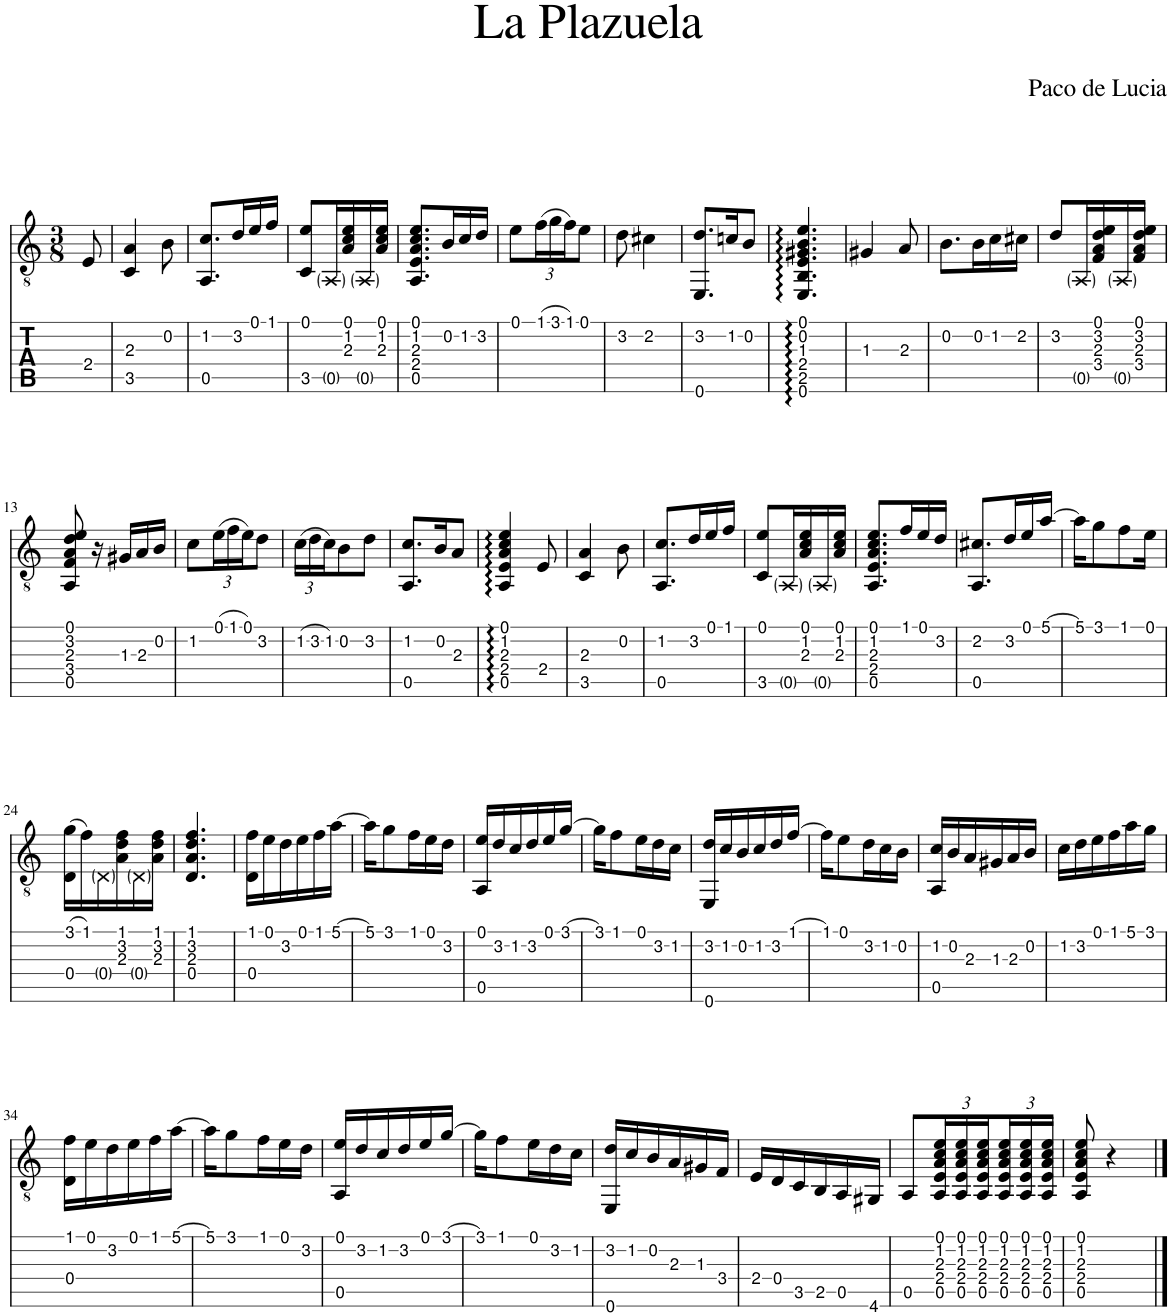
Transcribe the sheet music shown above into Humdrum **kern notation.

**kern	**kern
*part1	*part1
*staff2	*staff1
*I"Guitar	*
*I'Guit.	*
*stria6	*
*	*clefGv2
*k[]	*k[]
*M3/8	*M3/8
=1	=1
8E	8E/
=2	=2
4C 4A	4C/ 4A/
8B	8B\
=3	=3
8.AA\ 8.c\L	8.AA/ 8.c/L
16dL	16d/L
16e	16e/
16fJJ	16f/JJ
=4	=4
8C\ 8e\L	8C/ 8e/L
16AAL	16AA/L
16A\ 16c\ 16e\	16A/ 16c/ 16e/
16AA	16AA/
16A\ 16c\ 16e\JJ	16A/ 16c/ 16e/JJ
=5	=5
8.AA\ 8.E\ 8.A\ 8.c\ 8.e\L	8.AA/ 8.E/ 8.A/ 8.c/ 8.e/L
16BL	16B/L
16c	16c/
16dJJ	16d/JJ
=6	=6
8eL	8e\L
*Xbrackettup	*Xbrackettup
24fL	(24f\L
24g	24g\
24fJ	24f\J)
8eJ	8e\J
=7	=7
8d	8d\
4c#	4c#X\
=8	=8
8.EE\ 8.d\L	8.EE/ 8.d/L
16cnK	16cn/K
8BJ	8B/J
=9	=9
4.EE:: 4.BB:: 4.E:: 4.G#:: 4.B:: 4.e::	4.EE/:: 4.BB/:: 4.E/:: 4.G#X/:: 4.B/:: 4.e/::
=10	=10
4G#	4G#X/
8A	8A/
=11	=11
8.BL	8.B\L
16BL	16B\L
16c	16c\
16c#JJ	16c#X\JJ
=12	=12
8dL	8d/L
16AAL	16AA/L
16F\ 16A\ 16d\ 16e\	16F/ 16A/ 16d/ 16e/
16AA	16AA/
16F\ 16A\ 16d\ 16e\JJ	16F/ 16A/ 16d/ 16e/JJ
!!LO:LB:g=z
=13	=13
8AA 8F 8A 8d 8e	8AA/ 8F/ 8A/ 8d/ 8e/
16r	16r
16G#LL	16G#X/LL
16A	16A/
16BJJ	16B/JJ
=14	=14
8cL	8c\L
24eL	(24e\L
24f	24f\
24eJ	24e\J)
8dJ	8d\J
=15	=15
24cLL	(24c\LL
24d	24d\
24cJ	24c\J)
8B	8B\
8dJ	8d\J
=16	=16
8.AA\ 8.c\L	8.AA/ 8.c/L
16BK	16B/K
8AJ	8A/J
=17	=17
4AA:: 4E:: 4A:: 4c:: 4e::	4AA/:: 4E/:: 4A/:: 4c/:: 4e/::
8E	8E/
=18	=18
4C 4A	4C/ 4A/
8B	8B\
=19	=19
8.AA\ 8.c\L	8.AA/ 8.c/L
16dL	16d/L
16e	16e/
16fJJ	16f/JJ
=20	=20
8C\ 8e\L	8C/ 8e/L
16AAL	16AA/L
16A\ 16c\ 16e\	16A/ 16c/ 16e/
16AA	16AA/
16A\ 16c\ 16e\JJ	16A/ 16c/ 16e/JJ
=21	=21
8.AA\ 8.E\ 8.A\ 8.c\ 8.e\L	8.AA/ 8.E/ 8.A/ 8.c/ 8.e/L
16fL	16f/L
16e	16e/
16dJJ	16d/JJ
=22	=22
8.AA\ 8.c#\L	8.AA/ 8.c#X/L
16dL	16d/L
16e	16e/
[16aJJ	[16a/JJ
=23	=23
16aKL]	16a\KL]
8g	8g\
8f	8f\
16eJk	16e\Jk
!!LO:LB:g=z
=24	=24
16D\ 16g\LL	(16D\ 16g\LL
16f	16f\)
16D	16D\
16A\ 16d\ 16f\	16A\ 16d\ 16f\
16D	16D\
16A\ 16d\ 16f\JJ	16A\ 16d\ 16f\JJ
=25	=25
4.D 4.A 4.d 4.f	4.D/ 4.A/ 4.d/ 4.f/
=26	=26
16D\ 16f\LL	16D\ 16f\LL
16e	16e\
16d	16d\
16e	16e\
16f	16f\
[16aJJ	[16a\JJ
=27	=27
16aKL]	16a\KL]
8g	8g\
16fL	16f\L
16e	16e\
16dJJ	16d\JJ
=28	=28
16AA\ 16e\LL	16AA/ 16e/LL
16d	16d/
16c	16c/
16d	16d/
16e	16e/
[16gJJ	[16g/JJ
=29	=29
16gKL]	16g\KL]
8f	8f\
16eL	16e\L
16d	16d\
16cJJ	16c\JJ
=30	=30
16EE\ 16d\LL	16EE/ 16d/LL
16c	16c/
16B	16B/
16c	16c/
16d	16d/
[16fJJ	[16f/JJ
=31	=31
16fKL]	16f\KL]
8e	8e\
16dL	16d\L
16c	16c\
16BJJ	16B\JJ
=32	=32
16AA\ 16c\LL	16AA/ 16c/LL
16B	16B/
16A	16A/
16G#	16G#X/
16A	16A/
16BJJ	16B/JJ
=33	=33
16cLL	16c\LL
16d	16d\
16e	16e\
16f	16f\
16a	16a\
16gJJ	16g\JJ
!!LO:LB:g=z
=34	=34
16D\ 16f\LL	16D\ 16f\LL
16e	16e\
16d	16d\
16e	16e\
16f	16f\
[16aJJ	[16a\JJ
=35	=35
16aKL]	16a\KL]
8g	8g\
16fL	16f\L
16e	16e\
16dJJ	16d\JJ
=36	=36
16AA\ 16e\LL	16AA/ 16e/LL
16d	16d/
16c	16c/
16d	16d/
16e	16e/
[16gJJ	[16g/JJ
=37	=37
16gKL]	16g\KL]
8f	8f\
16eL	16e\L
16d	16d\
16cJJ	16c\JJ
=38	=38
16EE\ 16d\LL	16EE/ 16d/LL
16c	16c/
16B	16B/
16A	16A/
16G#	16G#X/
16FJJ	16F/JJ
=39	=39
16ELL	16E/LL
16D	16D/
16C	16C/
16BB	16BB/
16AA	16AA/
16GG#JJ	16GG#X/JJ
=40	=40
8AAL	8AA/L
24AA\ 24E\ 24A\ 24c\ 24e\L	24AA/ 24E/ 24A/ 24c/ 24e/L
24AA\ 24E\ 24A\ 24c\ 24e\	24AA/ 24E/ 24A/ 24c/ 24e/
24AA\ 24E\ 24A\ 24c\ 24e\	24AA/ 24E/ 24A/ 24c/ 24e/
24AA\ 24E\ 24A\ 24c\ 24e\	24AA/ 24E/ 24A/ 24c/ 24e/
24AA\ 24E\ 24A\ 24c\ 24e\	24AA/ 24E/ 24A/ 24c/ 24e/
24AA\ 24E\ 24A\ 24c\ 24e\JJ	24AA/ 24E/ 24A/ 24c/ 24e/JJ
=41	=41
8AA 8E 8A 8c 8e	8AA/ 8E/ 8A/ 8c/ 8e/
4r	4r
==	==
*-	*-
